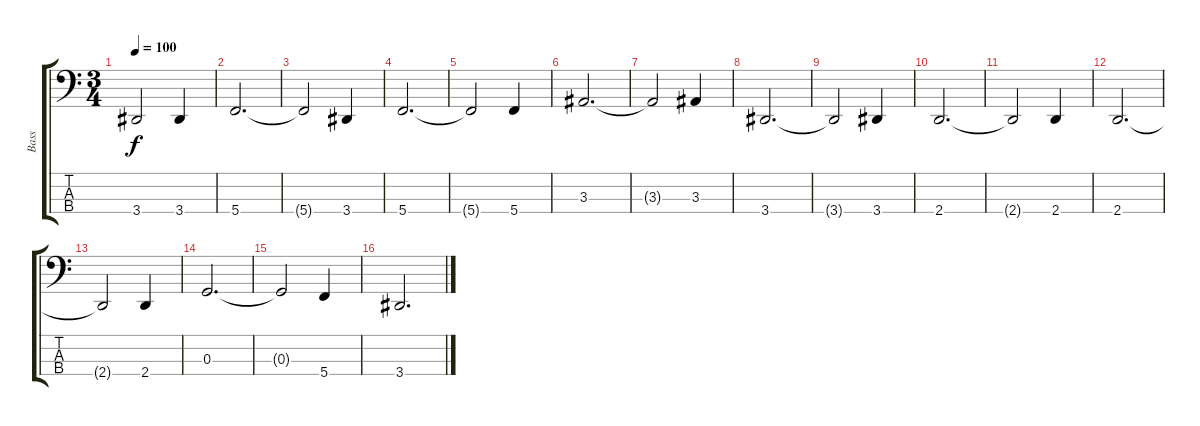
\track ("Bass" "Bass") {instrument electricbassfinger}
\staff {score tabs}
\tuning (F2 C2 G1 C1) {hide}
\ts (3 4)
\tempo 100
\clef f4
\ks c
3.4{t}.2{dy f} 3.4.4 |
5.4.2{d} |
5.4{t}.2 3.4.4 |
5.4.2{d} |
5.4{t}.2 5.4.4 |
3.3.2{d} |
3.3{t}.2 3.3.4 |
3.4.2{d} |
3.4{t}.2 3.4.4 |
2.4.2{d} |
2.4{t}.2 2.4.4 |
2.4.2{d} |
2.4{t}.2 2.4.4 |
0.3.2{d} |
0.3{t}.2 5.4.4 |
3.4.2{d}
